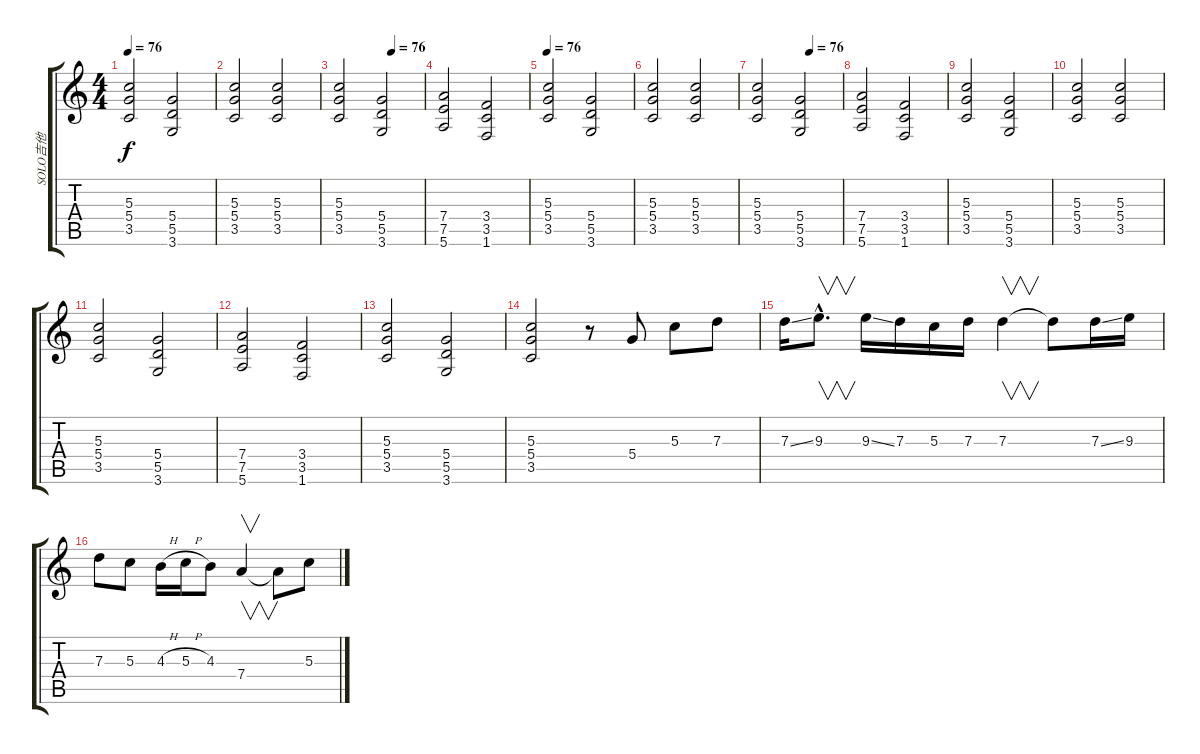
\track ("SOLO吉他" "SOLO吉他") {instrument overdrivenguitar}
\staff {score tabs}
\tuning (E4 B3 G3 D3 A2 E2) {hide}
\ts (4 4)
\tempo 76
\clef g2
\ks c
(5.3 5.4 3.5).2{dy f} (5.4 5.5 3.6).2 |
(5.3 5.4 3.5).2{volume 10} (5.3 5.4 3.5).2 |
\tempo (76 0.625)
(5.3 5.4 3.5).2 (5.4 5.5 3.6).2 |
(7.4 7.5 5.6).2 (3.4 3.5 1.6).2 |
\tempo 76
(5.3 5.4 3.5).2{volume 10} (5.4 5.5 3.6).2 |
(5.3 5.4 3.5).2 (5.3 5.4 3.5).2 |
\tempo (76 0.625)
(5.3 5.4 3.5).2{volume 10} (5.4 5.5 3.6).2 |
(7.4 7.5 5.6).2 (3.4 3.5 1.6).2 |
(5.3 5.4 3.5).2 (5.4 5.5 3.6).2 |
(5.3 5.4 3.5).2 (5.3 5.4 3.5).2 |
(5.3 5.4 3.5).2{volume 10} (5.4 5.5 3.6).2 |
(7.4 7.5 5.6).2 (3.4 3.5 1.6).2 |
(5.3 5.4 3.5).2 (5.4 5.5 3.6).2 |
(5.3 5.4 3.5).2{volume 10} r.8 5.4.8 5.3.8 7.3.8 |
7.3{ss}.16 9.3{hac}.8{v d} 9.3{ss}.16 7.3.16 5.3.16 7.3.16 7.3.4{v} 7.3{t}.8 7.3{ss}.16 9.3.16 |
7.3.8 5.3.8 4.3{h}.16 5.3{h}.16 4.3.8 7.4.4{v} 7.4{t}.8 5.3{ss}.8
